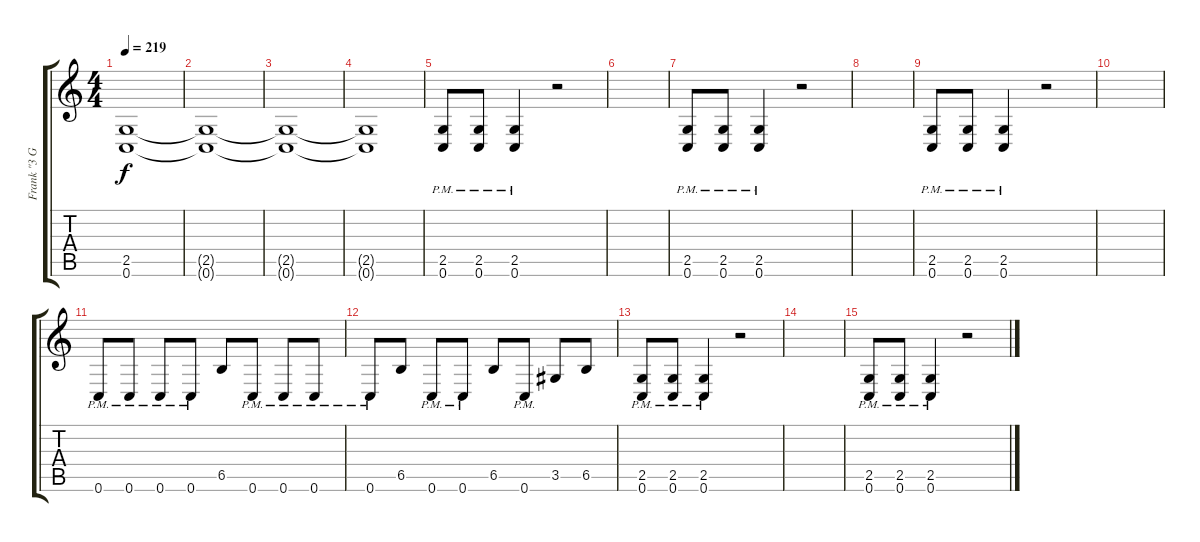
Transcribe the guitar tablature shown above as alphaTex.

\track ("Frank \"3 Gun\" Novinec (Guitar)" "Frank \"3 G") {instrument distortionguitar}
\staff {score tabs}
\tuning (C4 G3 Eb3 Bb2 F2 C2) {hide}
\ts (4 4)
\tempo 219
\clef g2
\ks c
(2.5 0.6).1{dy f instrument distortionguitar} |
(2.5{t} 0.6{t}).1 |
(2.5{t} 0.6{t}).1 |
(2.5{t} 0.6{t}).1 |
(2.5{pm} 0.6{pm}).8 (2.5{pm} 0.6{pm}).8 (2.5{pm} 0.6{pm}).4 r.2 |
|
(2.5{pm} 0.6{pm}).8 (2.5{pm} 0.6{pm}).8 (2.5{pm} 0.6{pm}).4 r.2 |
|
(2.5{pm} 0.6{pm}).8 (2.5{pm} 0.6{pm}).8 (2.5{pm} 0.6{pm}).4 r.2 |
|
0.6{pm}.8 0.6{pm}.8 0.6{pm}.8 0.6{pm}.8 6.5.8 0.6{pm}.8 0.6{pm}.8 0.6{pm}.8 |
0.6{pm}.8 6.5.8 0.6{pm}.8 0.6{pm}.8 6.5.8 0.6{pm}.8 3.5.8 6.5.8 |
(2.5{pm} 0.6{pm}).8 (2.5{pm} 0.6{pm}).8 (2.5{pm} 0.6{pm}).4 r.2 |
|
(2.5{pm} 0.6{pm}).8 (2.5{pm} 0.6{pm}).8 (2.5{pm} 0.6{pm}).4 r.2
